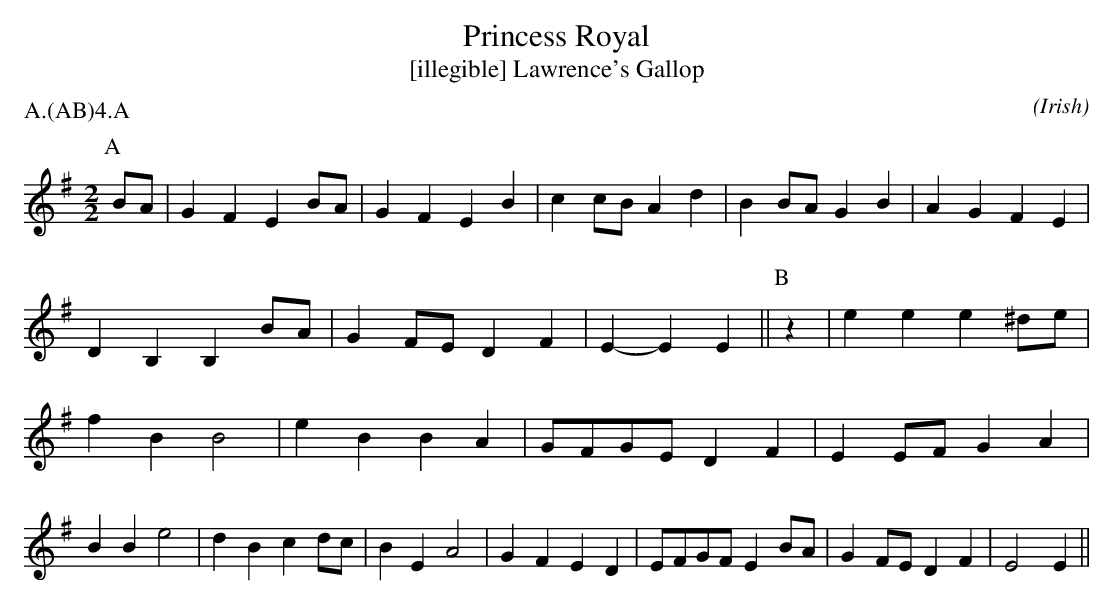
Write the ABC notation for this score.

X:1
T:Princess Royal
M:2/2
T:[illegible] Lawrence's Gallop
C:
O:Irish
P:A.(AB)4.A
L:1/8
K:Em
P:A
BA|G2 F2 E2 BA|G2 F2  E2  B2|c2 cB A2 d2|B2 BA G2 \
B2|A2 G2 F2 E2|D2 B,2 B,2 BA|G2 FE D2 F2|E2-E2 E2||\
P:B
z2|e2 e2 e2 ^de|f2 B2  B4|e2 B2 B2 A2|GFGE  D2 \
F2|E2 EF G2 A2|B2 B2  e4|d2 B2 c2 dc|B2 E2 A4|\
G2 F2 E2 D2|EFGF   E2  BA|G2 FE D2 F2|E4    E2||
